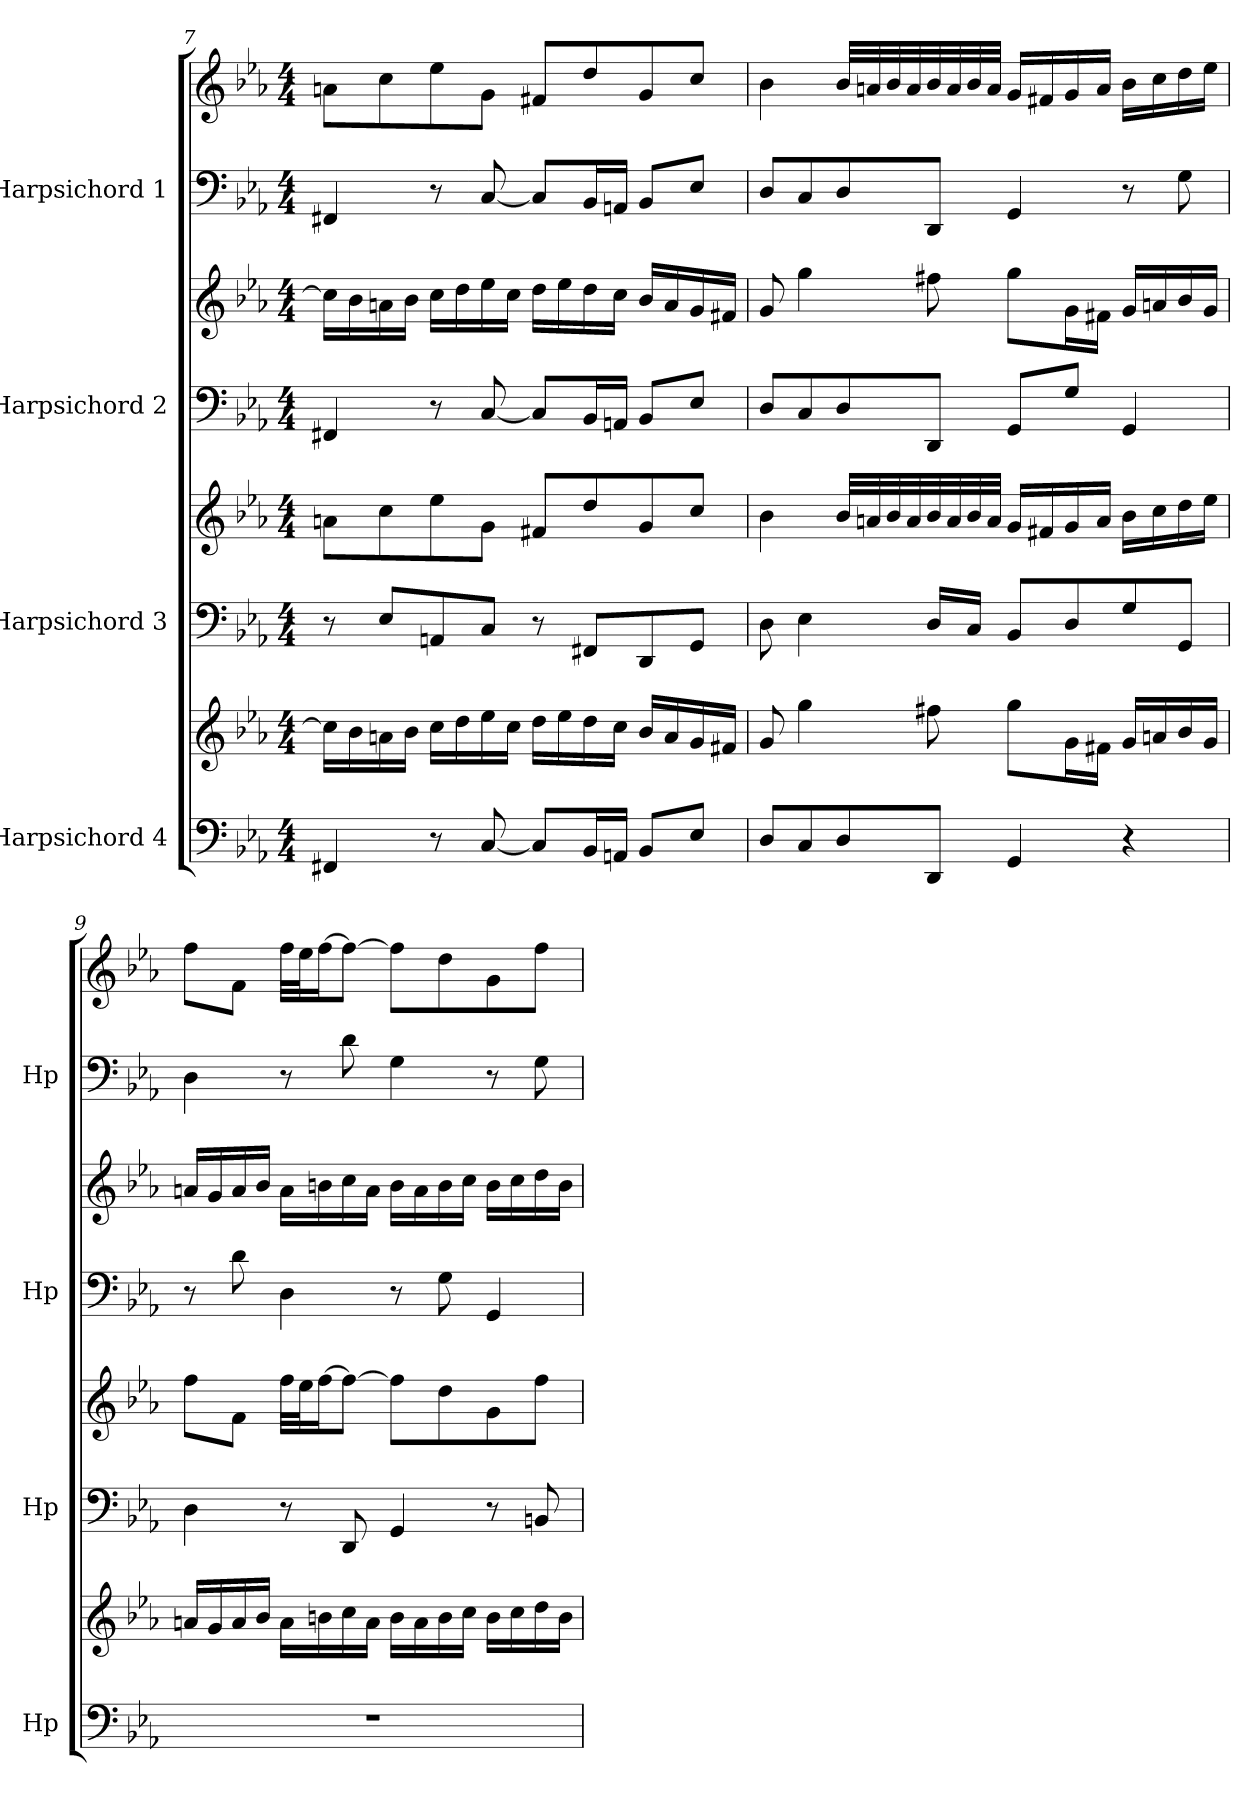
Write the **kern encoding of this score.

**kern	**kern	**kern	**kern	**kern	**kern	**kern	**kern
*part4	*part4	*part3	*part3	*part2	*part2	*part1	*part1
*staff8	*staff7	*staff6	*staff5	*staff4	*staff3	*staff2	*staff1
*I"Harpsichord 4	*	*I"Harpsichord 3	*	*I"Harpsichord 2	*	*I"Harpsichord 1	*
*I'Hp	*	*I'Hp	*	*I'Hp	*	*I'Hp	*
!!LO:PB:g=z
*clefF4	*clefG2	*clefF4	*clefG2	*clefF4	*clefG2	*clefF4	*clefG2
*k[b-e-a-]	*k[b-e-a-]	*k[b-e-a-]	*k[b-e-a-]	*k[b-e-a-]	*k[b-e-a-]	*k[b-e-a-]	*k[b-e-a-]
*M4/4	*M4/4	*M4/4	*M4/4	*M4/4	*M4/4	*M4/4	*M4/4
=7	=7	=7	=7	=7	=7	=7	=7
4FF#X/	16cc\LL]	8r	8an\L	4FF#X/	16cc\LL]	4FF#X/	8an\L
.	16b-\	.	.	.	16b-\	.	.
.	16an\	8E-/L	8cc\	.	16an\	.	8cc\
.	16b-\JJ	.	.	.	16b-\JJ	.	.
8r	16cc\LL	8AAn/	8ee-\	8r	16cc\LL	8r	8ee-\
.	16dd\	.	.	.	16dd\	.	.
[8C/	16ee-\	8C/J	8g\J	[8C/	16ee-\	[8C/	8g\J
.	16cc\JJ	.	.	.	16cc\JJ	.	.
8C/L]	16dd\LL	8r	8f#X/L	8C/L]	16dd\LL	8C/L]	8f#X/L
.	16ee-\	.	.	.	16ee-\	.	.
16BB-/L	16dd\	8FF#X/L	8dd/	16BB-/L	16dd\	16BB-/L	8dd/
16AAn/JJ	16cc\JJ	.	.	16AAn/JJ	16cc\JJ	16AAn/JJ	.
8BB-/L	16b-/LL	8DD/	8g/	8BB-/L	16b-/LL	8BB-/L	8g/
.	16a/	.	.	.	16a/	.	.
8E-/J	16g/	8GG/J	8cc/J	8E-/J	16g/	8E-/J	8cc/J
.	16f#X/JJ	.	.	.	16f#X/JJ	.	.
=8	=8	=8	=8	=8	=8	=8	=8
8D/L	8g/	8D\	4b-\	8D/L	8g/	8D/L	4b-\
8C/	4gg\	4E-\	.	8C/	4gg\	8C/	.
8D/	.	.	32b-/LLL	8D/	.	8D/	32b-/LLL
.	.	.	32an/	.	.	.	32an/
.	.	.	32b-/	.	.	.	32b-/
.	.	.	32a/	.	.	.	32a/
8DD/J	8ff#X\	16D/LL	32b-/	8DD/J	8ff#X\	8DD/J	32b-/
.	.	.	32a/	.	.	.	32a/
.	.	16C/JJ	32b-/	.	.	.	32b-/
.	.	.	32a/JJJ	.	.	.	32a/JJJ
4GG/	8gg\L	8BB-/L	16g/LL	8GG/L	8gg\L	4GG/	16g/LL
.	.	.	16f#X/	.	.	.	16f#X/
.	16g\L	8D/	16g/	8G/J	16g\L	.	16g/
.	16f#X\JJ	.	16a/JJ	.	16f#X\JJ	.	16a/JJ
4r	16g/LL	8G/	16b-\LL	4GG/	16g/LL	8r	16b-\LL
.	16an/	.	16cc\	.	16an/	.	16cc\
.	16b-/	8GG/J	16dd\	.	16b-/	8G\	16dd\
.	16g/JJ	.	16ee-\JJ	.	16g/JJ	.	16ee-\JJ
!!LO:PB:g=z
=9	=9	=9	=9	=9	=9	=9	=9
1r	16an/LL	4D\	8ff\L	8r	16an/LL	4D\	8ff\L
.	16g/	.	.	.	16g/	.	.
.	16a/	.	8f\J	8d\	16a/	.	8f\J
.	16b-/JJ	.	.	.	16b-/JJ	.	.
.	16a\LL	8r	32ff\LLL	4D\	16a\LL	8r	32ff\LLL
.	.	.	32ee-\J	.	.	.	32ee-\J
.	16bn\	.	[16ff\J	.	16bn\	.	[16ff\J
.	16cc\	8DD/	8ff\J_	.	16cc\	8d\	8ff\J_
.	16a\JJ	.	.	.	16a\JJ	.	.
.	16b\LL	4GG/	8ff\L]	8r	16b\LL	4G\	8ff\L]
.	16a\	.	.	.	16a\	.	.
.	16b\	.	8dd\	8G\	16b\	.	8dd\
.	16cc\JJ	.	.	.	16cc\JJ	.	.
.	16b\LL	8r	8g\	4GG/	16b\LL	8r	8g\
.	16cc\	.	.	.	16cc\	.	.
.	16dd\	8BBn/	8ff\J	.	16dd\	8G\	8ff\J
.	16b\JJ	.	.	.	16b\JJ	.	.
=	=	=	=	=	=	=	=
*-	*-	*-	*-	*-	*-	*-	*-
